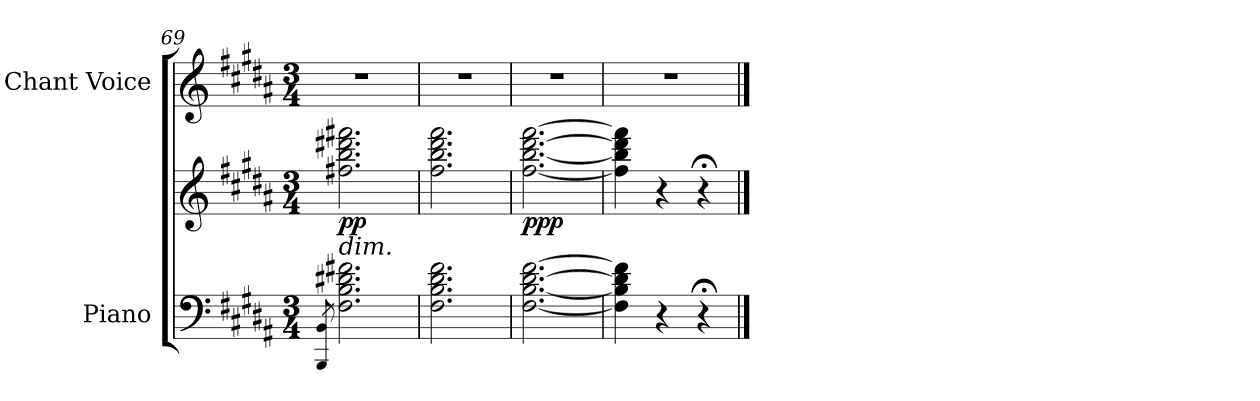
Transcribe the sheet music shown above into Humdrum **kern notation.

**kern	**kern	**dynam	**kern
*part2	*part2	*part2	*part1
*staff3	*staff2	*staff2/3	*staff1
*I"Piano	*	*	*I"Chant Voice
*I'Pno	*	*	*
*clefF4	*clefG2	*	*clefG2
*k[f#c#g#d#a#]	*k[f#c#g#d#a#]	*	*k[f#c#g#d#a#]
*M3/4	*M3/4	*	*M3/4
=69	=69	=69	=69
8qBBB/ 8qBB/	.	.	.
!	!LO:TX:b:i:t=dim.	!	!
!	!	!LO:DY:b	!
2.F#\ 2.B\ 2.d#X\ 2.f#X\	2.ff#X\ 2.bb\ 2.ddd#X\ 2.fff#X\	pp	2.r
=70	=70	=70	=70
2.F#\ 2.B\ 2.d#\ 2.f#\	2.ff#\ 2.bb\ 2.ddd#\ 2.fff#\	.	2.r
=71	=71	=71	=71
!	!	!LO:DY:b	!
[2.F#\ [2.B\ [2.d#\ [2.f#\	[2.ff#\ [<2.bb\ [2.ddd#\ [2.fff#\	ppp	2.r
=72	=72	=72	=72
4F#\] 4B\] 4d#\] 4f#\]	4ff#\] 4bb\] 4ddd#\] 4fff#\]	.	2.r
4r	4r	.	.
4r;<	4r;<	.	.
==	==	==	==
*-	*-	*-	*-
